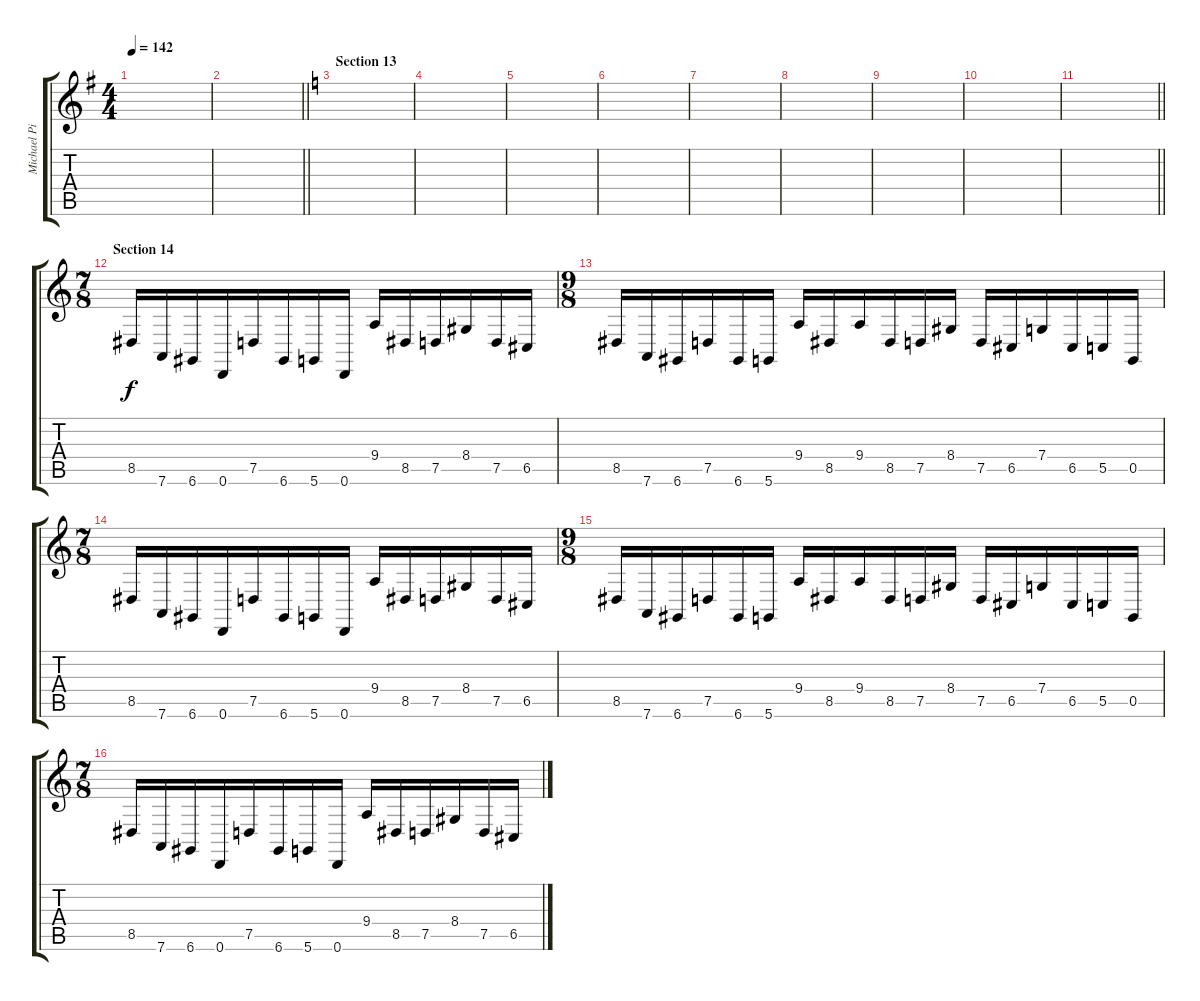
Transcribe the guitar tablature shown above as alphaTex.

\track ("Michael Pinella (piano)" "Michael Pi") {instrument acousticgrandpiano}
\staff {score tabs}
\tuning (D4 A3 F3 C3 G2 D2) {hide}
\ts (4 4)
\tempo 142
\clef g2
\ks eminor
|
\barLineRight lightlight
|
\section ("" "Section 13")
\ks aminor
|
|
|
|
|
|
|
|
\barLineRight lightlight
|
\ts (7 8)
\section ("" "Section 14")
8.5.16 7.6.16 6.6.16 0.6.16 7.5.16 6.6.16 5.6.16 0.6.16 9.4.16 8.5.16 7.5.16 8.4.16 7.5.16 6.5.16 |
\ts (9 8)
8.5.16 7.6.16 6.6.16 7.5.16 6.6.16 5.6.16 9.4.16 8.5.16 9.4.16 8.5.16 7.5.16 8.4.16 7.5.16 6.5.16 7.4.16 6.5.16 5.5.16 0.5.16 |
\ts (7 8)
8.5.16 7.6.16 6.6.16 0.6.16 7.5.16 6.6.16 5.6.16 0.6.16 9.4.16 8.5.16 7.5.16 8.4.16 7.5.16 6.5.16 |
\ts (9 8)
8.5.16 7.6.16 6.6.16 7.5.16 6.6.16 5.6.16 9.4.16 8.5.16 9.4.16 8.5.16 7.5.16 8.4.16 7.5.16 6.5.16 7.4.16 6.5.16 5.5.16 0.5.16 |
\ts (7 8)
8.5.16 7.6.16 6.6.16 0.6.16 7.5.16 6.6.16 5.6.16 0.6.16 9.4.16 8.5.16 7.5.16 8.4.16 7.5.16 6.5.16
